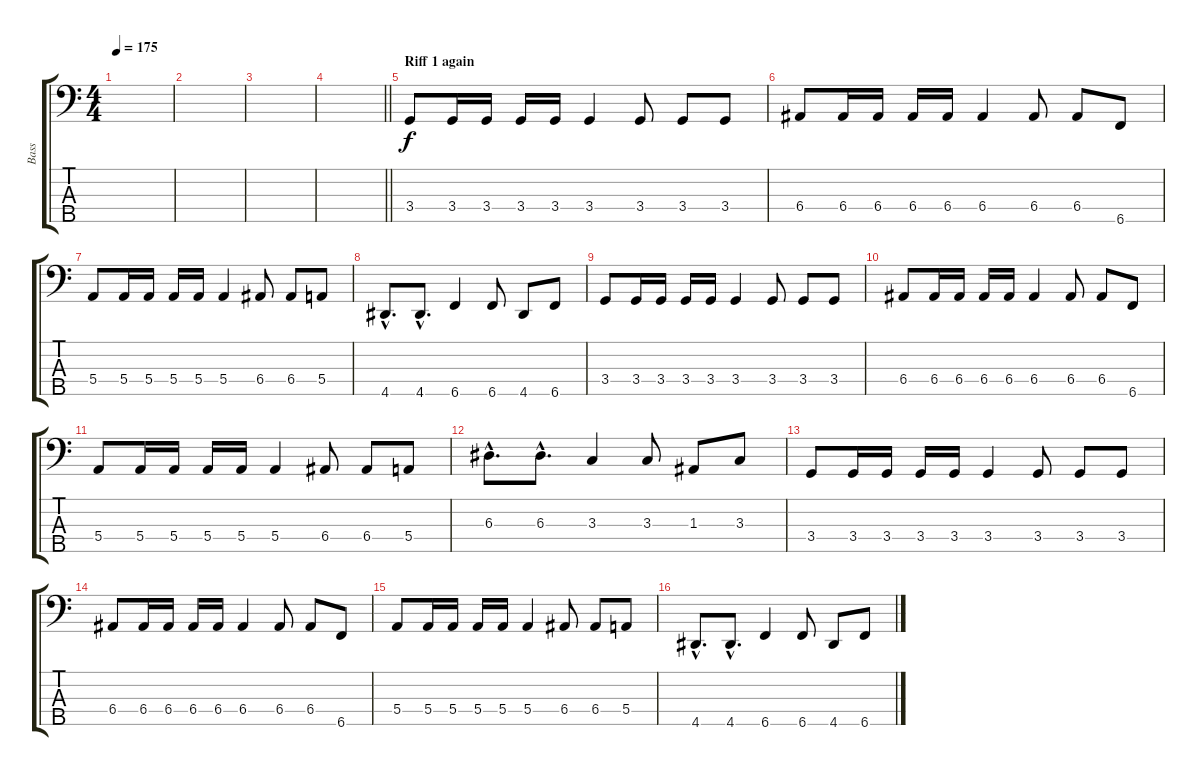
\track ("Bass" "Bass") {instrument electricbasspick}
\staff {score tabs}
\tuning (G2 D2 A1 E1 B0) {hide}
\ts (4 4)
\tempo 175
\clef f4
\ks c
|
|
|
\barLineRight lightlight
|
\section ("" "Riff 1 again")
3.4.8 3.4.16 3.4.16 3.4.16 3.4.16 3.4.4 3.4.8 3.4.8 3.4.8 |
6.4.8 6.4.16 6.4.16 6.4.16 6.4.16 6.4.4 6.4.8 6.4.8 6.5.8 |
5.4.8 5.4.16 5.4.16 5.4.16 5.4.16 5.4.4 6.4.8 6.4.8 5.4.8 |
4.5{hac}.8{d} 4.5{hac}.8{d} 6.5.4 6.5.8 4.5.8 6.5.8 |
3.4.8 3.4.16 3.4.16 3.4.16 3.4.16 3.4.4 3.4.8 3.4.8 3.4.8 |
6.4.8 6.4.16 6.4.16 6.4.16 6.4.16 6.4.4 6.4.8 6.4.8 6.5.8 |
5.4.8 5.4.16 5.4.16 5.4.16 5.4.16 5.4.4 6.4.8 6.4.8 5.4.8 |
6.3{hac}.8{d} 6.3{hac}.8{d} 3.3.4 3.3.8 1.3.8 3.3.8 |
3.4.8 3.4.16 3.4.16 3.4.16 3.4.16 3.4.4 3.4.8 3.4.8 3.4.8 |
6.4.8 6.4.16 6.4.16 6.4.16 6.4.16 6.4.4 6.4.8 6.4.8 6.5.8 |
5.4.8 5.4.16 5.4.16 5.4.16 5.4.16 5.4.4 6.4.8 6.4.8 5.4.8 |
4.5{hac}.8{d} 4.5{hac}.8{d} 6.5.4 6.5.8 4.5.8 6.5.8
